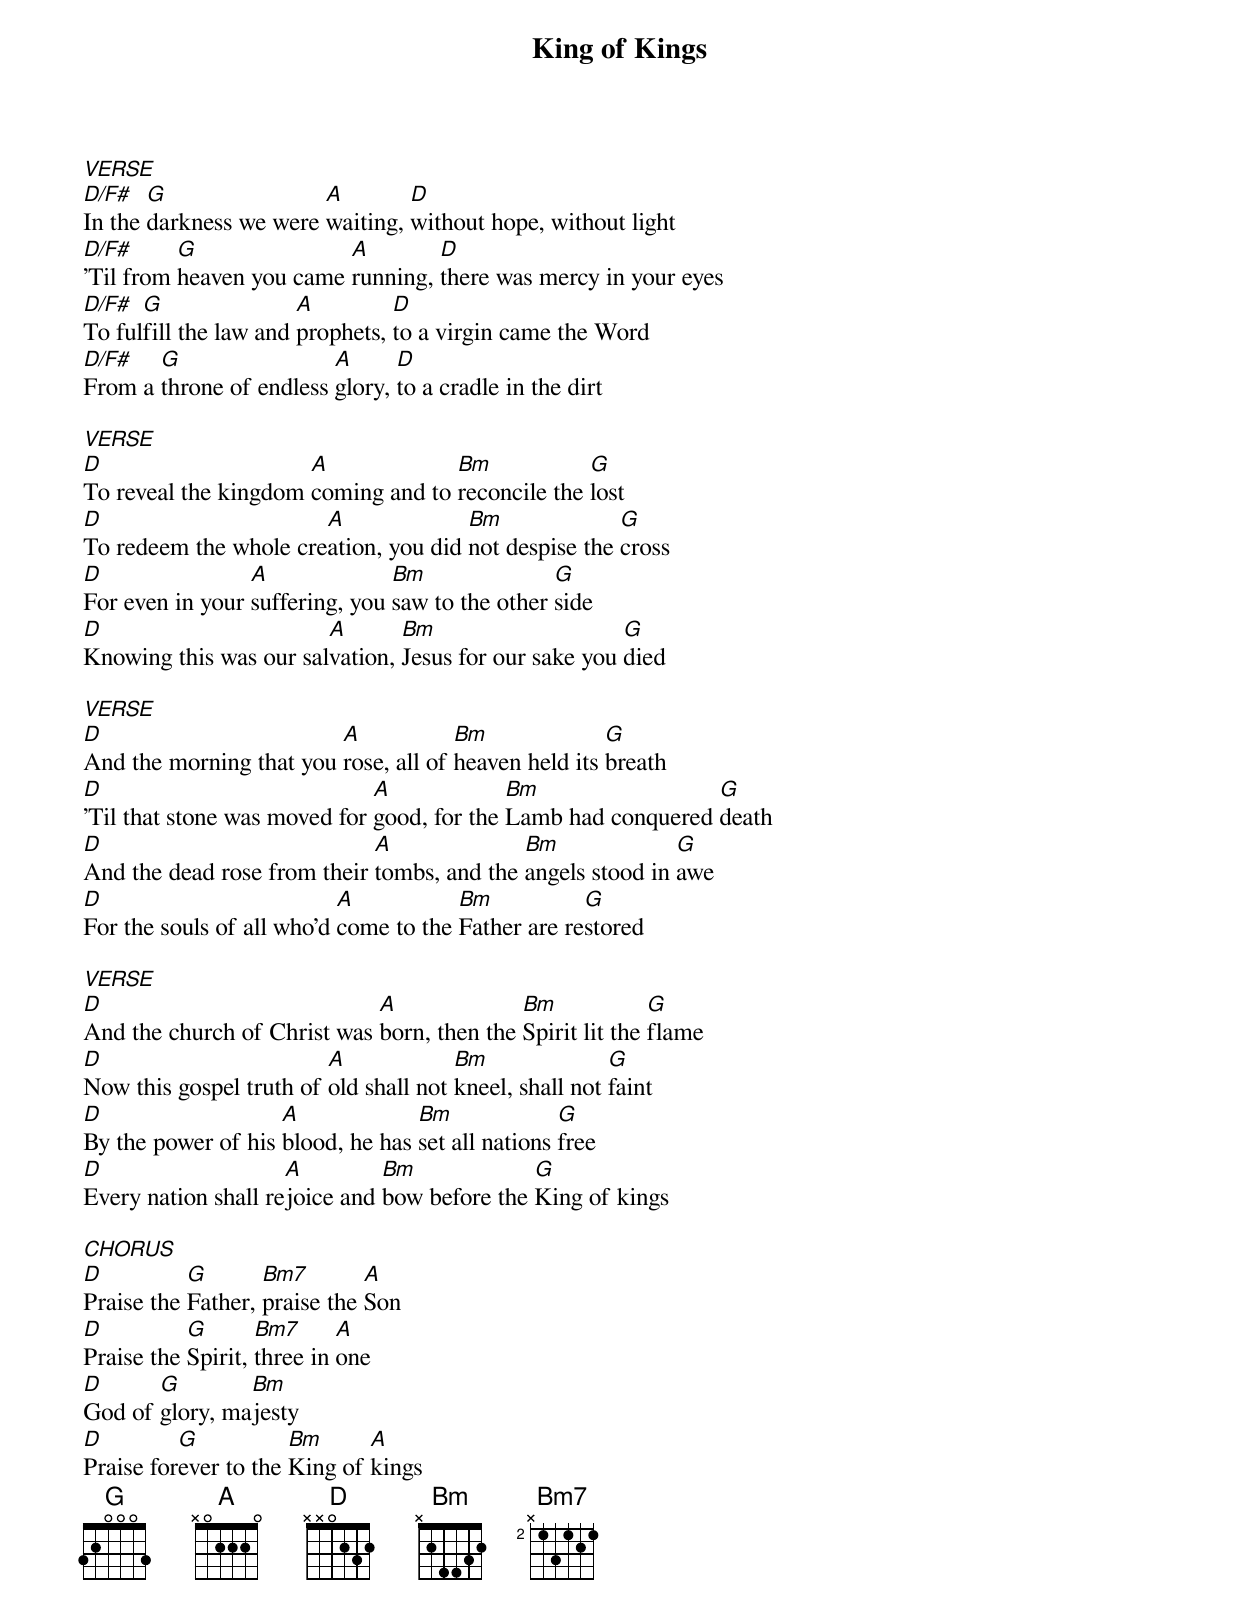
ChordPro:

{title: King of Kings}
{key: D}
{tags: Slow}
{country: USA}

[VERSE]
[D/F#]In the [G]darkness we were [A]waiting, [D]without hope, without light
[D/F#]’Til from [G]heaven you came [A]running, [D]there was mercy in your eyes
[D/F#]To ful[G]fill the law and [A]prophets, [D]to a virgin came the Word
[D/F#]From a [G]throne of endless [A]glory, [D]to a cradle in the dirt

[VERSE]
[D]To reveal the kingdom [A]coming and to [Bm]reconcile the [G]lost
[D]To redeem the whole cre[A]ation, you did [Bm]not despise the [G]cross
[D]For even in your [A]suffering, you [Bm]saw to the other [G]side
[D]Knowing this was our sal[A]vation, [Bm]Jesus for our sake you [G]died

[VERSE]
[D]And the morning that you [A]rose, all of [Bm]heaven held its [G]breath
[D]’Til that stone was moved for [A]good, for the [Bm]Lamb had conquered [G]death
[D]And the dead rose from their [A]tombs, and the [Bm]angels stood in [G]awe
[D]For the souls of all who’d [A]come to the [Bm]Father are re[G]stored

[VERSE]
[D]And the church of Christ was [A]born, then the [Bm]Spirit lit the [G]flame
[D]Now this gospel truth of [A]old shall not [Bm]kneel, shall not [G]faint
[D]By the power of his [A]blood, he has [Bm]set all nations [G]free
[D]Every nation shall re[A]joice and [Bm]bow before the [G]King of kings

[CHORUS]
[D]Praise the [G]Father, [Bm7]praise the [A]Son
[D]Praise the [G]Spirit, [Bm7]three in [A]one
[D]God of [G]glory, ma[Bm]jesty
[D]Praise for[G]ever to the [Bm]King of [A]kings
